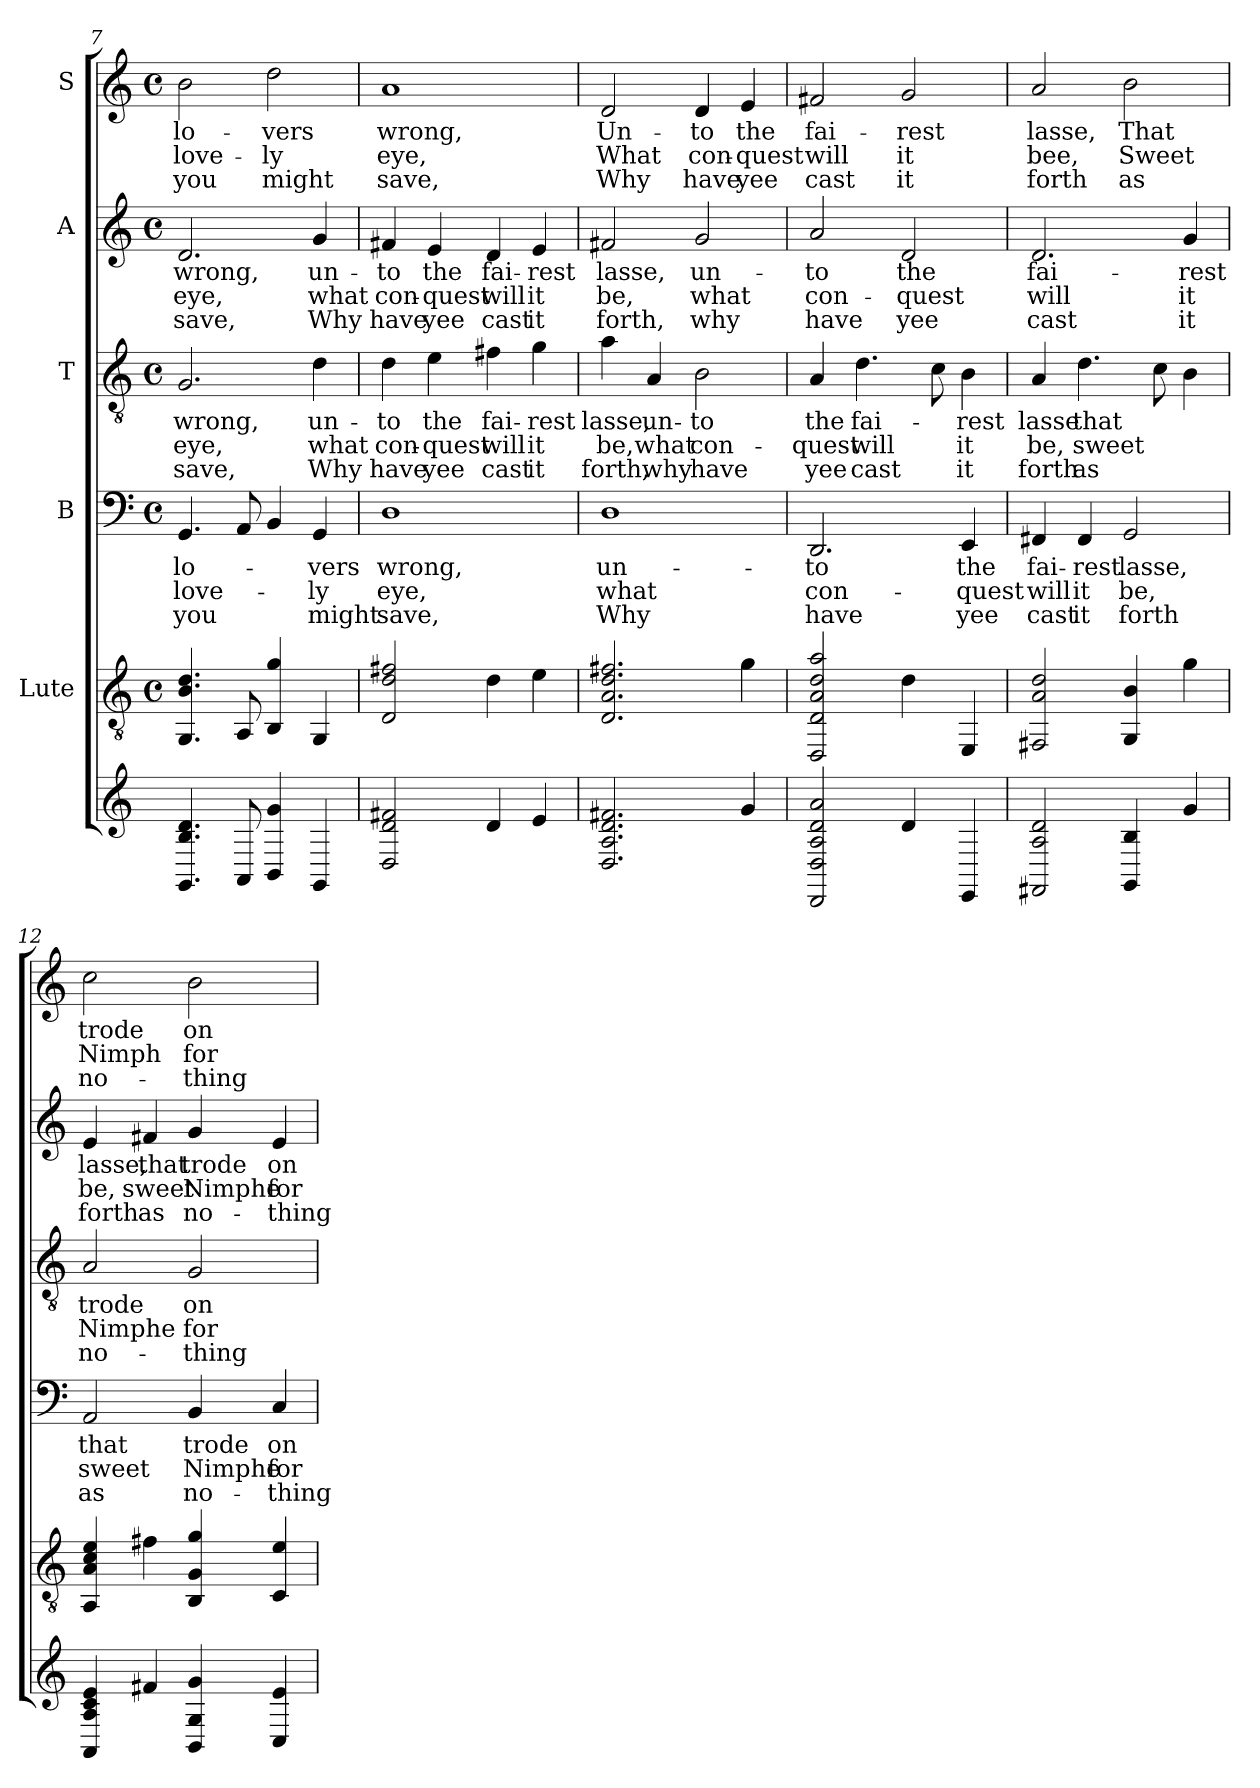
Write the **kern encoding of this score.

**kern	**kern	**kern	**text	**text	**text	**kern	**text	**text	**text	**kern	**text	**text	**text	**kern	**text	**text	**text
*part6	*part5	*part4	*part4	*part4	*part4	*part3	*part3	*part3	*part3	*part2	*part2	*part2	*part2	*part1	*part1	*part1	*part1
*staff6	*staff5	*staff4	*staff4	*staff4	*staff4	*staff3	*staff3	*staff3	*staff3	*staff2	*staff2	*staff2	*staff2	*staff1	*staff1	*staff1	*staff1
*	*I"Lute	*I"B	*	*	*	*I"T	*	*	*	*I"A	*	*	*	*I"S	*	*	*
!!LO:LB:g=z
*	*clefGv2	*clefF4	*	*	*	*clefGv2	*	*	*	*clefG2	*	*	*	*clefG2	*	*	*
*k[]	*k[]	*k[]	*	*	*	*k[]	*	*	*	*k[]	*	*	*	*k[]	*	*	*
*C:	*C:	*C:	*	*	*	*C:	*	*	*	*C:	*	*	*	*C:	*	*	*
*	*M4/4	*M4/4	*	*	*	*M4/4	*	*	*	*M4/4	*	*	*	*M4/4	*	*	*
*	*met(c)	*met(c)	*	*	*	*met(c)	*	*	*	*met(c)	*	*	*	*met(c)	*	*	*
=7	=7	=7	=7	=7	=7	=7	=7	=7	=7	=7	=7	=7	=7	=7	=7	=7	=7
4.GG 4.B 4.d	4.GG/ 4.B/ 4.d/	4.GG/	lo-	love-	you	2.G/	wrong,	eye,	save,	2.d/	wrong,	eye,	save,	2b\	lo-	love-	you
8AA	8AA/	8AA/	.	.	.	.	.	.	.	.	.	.	.	.	.	.	.
4BB 4g	4BB/ 4g/	4BB/	.	.	.	.	.	.	.	.	.	.	.	2dd\	-vers	-ly	might
4GG	4GG/	4GG/	-vers	-ly	might	4d\	un-	what	Why	4g/	un-	what	Why	.	.	.	.
=8	=8	=8	=8	=8	=8	=8	=8	=8	=8	=8	=8	=8	=8	=8	=8	=8	=8
2D 2d 2f#	2D/ 2d/ 2f#X/	1D	wrong,	eye,	save,	4d\	-to	con-	have	4f#X/	-to	con-	have	1a	wrong,	eye,	save,
.	.	.	.	.	.	4e\	the	-quest	yee	4e/	the	-quest	yee	.	.	.	.
4d	4d\	.	.	.	.	4f#X\	fai-	will	cast	4d/	fai-	will	cast	.	.	.	.
4e	4e\	.	.	.	.	4g\	-rest	it	it	4e/	-rest	it	it	.	.	.	.
=9	=9	=9	=9	=9	=9	=9	=9	=9	=9	=9	=9	=9	=9	=9	=9	=9	=9
2.D 2.A 2.d 2.f#	2.D/ 2.A/ 2.d/ 2.f#X/	1D	un-	what	Why	4a\	lasse,	be,	forth,	2f#X/	lasse,	be,	forth,	2d/	Un-	What	Why
.	.	.	.	.	.	4A/	un-	what	why	.	.	.	.	.	.	.	.
.	.	.	.	.	.	2B\	-to	con-	have	2g/	un-	what	why	4d/	-to	con-	have
4g	4g\	.	.	.	.	.	.	.	.	.	.	.	.	4e/	the	-quest	yee
=10	=10	=10	=10	=10	=10	=10	=10	=10	=10	=10	=10	=10	=10	=10	=10	=10	=10
2DD 2D 2A 2d 2a	2DD/ 2D/ 2A/ 2d/ 2a/	2.DD/	-to	con-	have	4A/	the	-quest	yee	2a/	-to	con-	have	2f#X/	fai-	will	cast
.	.	.	.	.	.	4.d\	fai-	will	cast	.	.	.	.	.	.	.	.
4d	4d\	.	.	.	.	.	.	.	.	2d/	the	-quest	yee	2g/	-rest	it	it
.	.	.	.	.	.	8c\	.	.	.	.	.	.	.	.	.	.	.
4EE	4EE/	4EE/	the	-quest	yee	4B\	-rest	it	it	.	.	.	.	.	.	.	.
=11	=11	=11	=11	=11	=11	=11	=11	=11	=11	=11	=11	=11	=11	=11	=11	=11	=11
2FF# 2A 2d	2FF#X/ 2A/ 2d/	4FF#X/	fai-	will	cast	4A/	lasse	be,	forth	2.d/	fai-	will	cast	2a/	lasse,	bee,	forth
.	.	4FF#/	-rest	it	it	4.d\	that	sweet	as	.	.	.	.	.	.	.	.
4GG 4B	4GG/ 4B/	2GG/	lasse,	be,	forth	.	.	.	.	.	.	.	.	2b\	That	Sweet	as
.	.	.	.	.	.	8c\	.	.	.	.	.	.	.	.	.	.	.
4g	4g\	.	.	.	.	4B\	.	.	.	4g/	-rest	it	it	.	.	.	.
=12	=12	=12	=12	=12	=12	=12	=12	=12	=12	=12	=12	=12	=12	=12	=12	=12	=12
4AA 4A 4c 4e	4AA/ 4A/ 4c/ 4e/	2AA/	that	sweet	as	2A/	trode	Nimphe	no-	4e/	lasse,	be,	forth	2cc\	trode	Nimph	no-
4f#	4f#X\	.	.	.	.	.	.	.	.	4f#X/	that	sweet	as	.	.	.	.
4BB 4G 4g	4BB/ 4G/ 4g/	4BB/	trode	Nimphe	no-	2G/	on	for	-thing	4g/	trode	Nimphe	no-	2b\	on	for	-thing
4C 4e	4C/ 4e/	4C/	on	for	-thing	.	.	.	.	4e/	on	for	-thing	.	.	.	.
=	=	=	=	=	=	=	=	=	=	=	=	=	=	=	=	=	=
*-	*-	*-	*-	*-	*-	*-	*-	*-	*-	*-	*-	*-	*-	*-	*-	*-	*-
